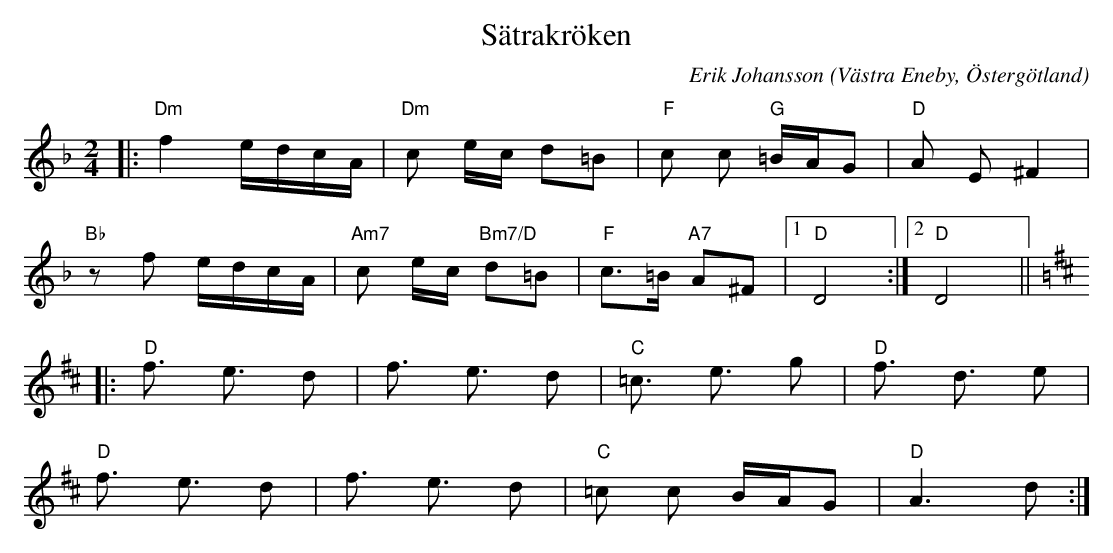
X:1
T:Sätrakröken
C:Erik Johansson
O:Västra Eneby, Östergötland
Q:90
M:2/4
L:1/8
K:Dm
|:"Dm"f2 e/d/c/A/ |"Dm"c e/c/ d=B| "F" c c "G" =B/A/G | "D" A E ^F2 |
"Bb" zf e/d/c/A/ |"Am7"c e/c/ "Bm7/D"d=B| "F" c>=B  "A7" A^F |1 "D" D4 :|2 "D" D4 ||
K:D
|:"D" f3/2 e3/2 d |f3/2 e3/2 d| "C" =c3/2 e3/2 g| "D" f3/2 d3/2 e |
"D" f3/2 e3/2 d |f3/2 e3/2 d| "C"=c c  B/A/G  | "D" A3  d:|
